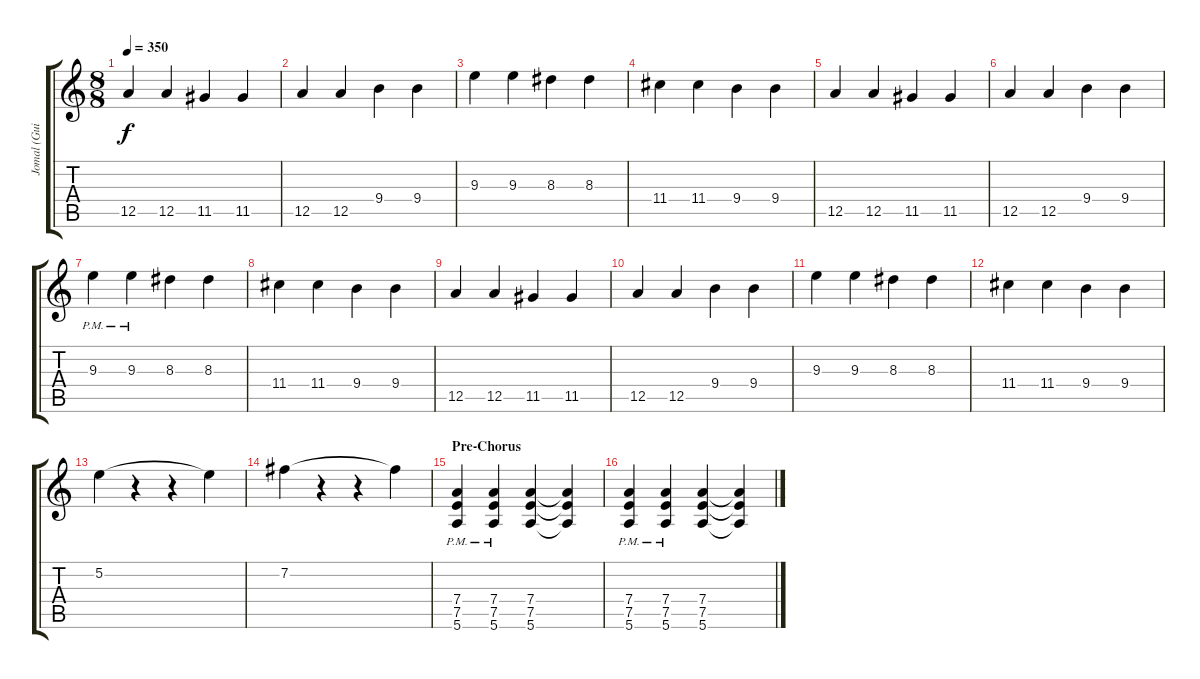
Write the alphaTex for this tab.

\track ("Jomal (Guitar 1)" "Jomal (Gui") {instrument electricguitarjazz}
\staff {score tabs}
\tuning (E4 B3 G3 D3 A2 E2) {hide}
\ts (8 8)
\tempo 350
\clef g2
\ks c
12.5.4{dy f} 12.5.4 11.5.4 11.5.4 |
12.5.4 12.5.4 9.4.4 9.4.4 |
9.3.4 9.3.4 8.3.4 8.3.4 |
11.4.4 11.4.4 9.4.4 9.4.4 |
12.5.4 12.5.4 11.5.4 11.5.4 |
12.5.4 12.5.4 9.4.4 9.4.4 |
9.3{pm}.4 9.3{pm}.4 8.3.4 8.3.4 |
11.4.4 11.4.4 9.4.4 9.4.4 |
12.5.4 12.5.4 11.5.4 11.5.4 |
12.5.4 12.5.4 9.4.4 9.4.4 |
9.3.4 9.3.4 8.3.4 8.3.4 |
11.4.4 11.4.4 9.4.4 9.4.4 |
5.2.4 r.4 r.4 5.2{t}.4 |
7.2.4 r.4 r.4 7.2{t}.4 |
\section ("" "Pre-Chorus")
(7.4{pm} 7.5 5.6).4 (7.4{pm} 7.5 5.6).4 (7.4 7.5 5.6).4 (7.4{t} 7.5{t} 5.6{t}).4 |
(7.4{pm} 7.5 5.6).4 (7.4{pm} 7.5 5.6).4 (7.4 7.5 5.6).4 (7.4{t} 7.5{t} 5.6{t}).4
